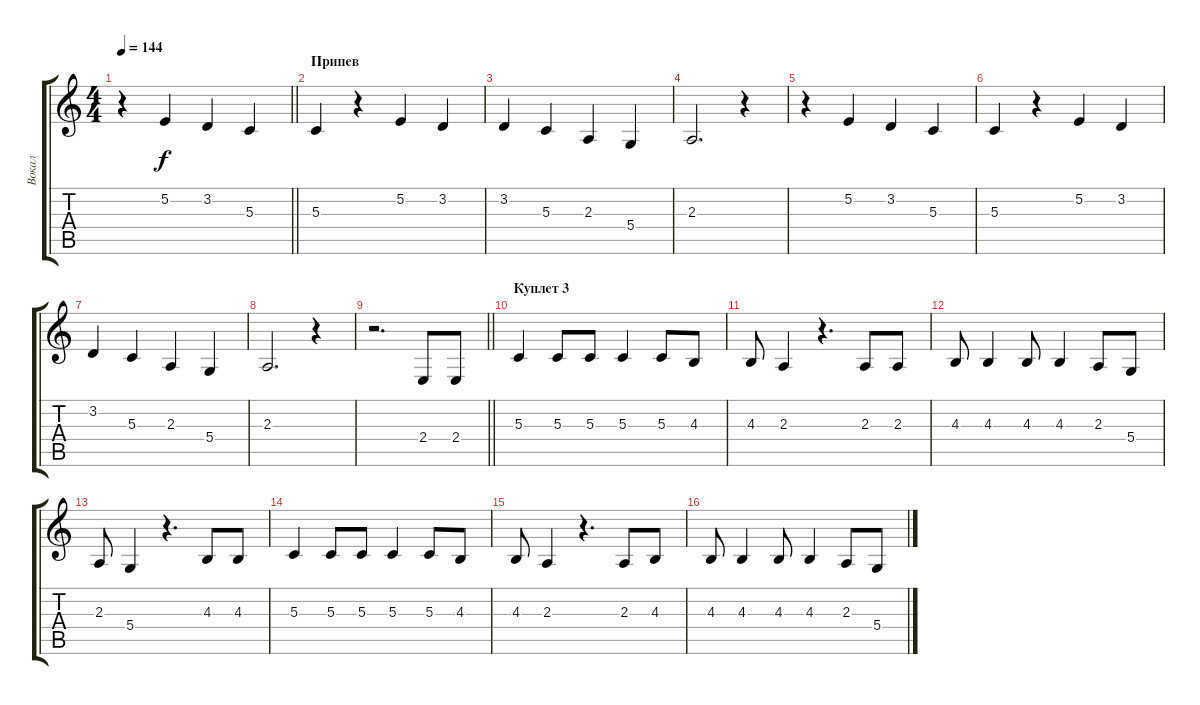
\track ("Вокал" "Вокал") {instrument tenorsax}
\staff {score tabs}
\tuning (E4 B3 G3 D3 A2 E2) {hide}
\ts (4 4)
\tempo 144
\clef g2
\barLineRight lightlight
\ks c
r.4{dy f} 5.2.4 3.2.4 5.3.4 |
\section ("" "Припев")
5.3.4 r.4 5.2.4 3.2.4 |
3.2.4 5.3.4 2.3.4 5.4.4 |
2.3.2{d} r.4 |
r.4 5.2.4 3.2.4 5.3.4 |
5.3.4 r.4 5.2.4 3.2.4 |
3.2.4 5.3.4 2.3.4 5.4.4 |
2.3.2{d} r.4 |
\barLineRight lightlight
r.2{d} 2.4.8 2.4.8 |
\section ("" "Куплет 3")
5.3.4 5.3.8 5.3.8 5.3.4 5.3.8 4.3.8 |
4.3.8 2.3.4 r.4{d} 2.3.8 2.3.8 |
4.3.8 4.3.4 4.3.8 4.3.4 2.3.8 5.4.8 |
2.3.8 5.4.4 r.4{d} 4.3.8 4.3.8 |
5.3.4 5.3.8 5.3.8 5.3.4 5.3.8 4.3.8 |
4.3.8 2.3.4 r.4{d} 2.3.8 4.3.8 |
4.3.8 4.3.4 4.3.8 4.3.4 2.3.8 5.4.8
